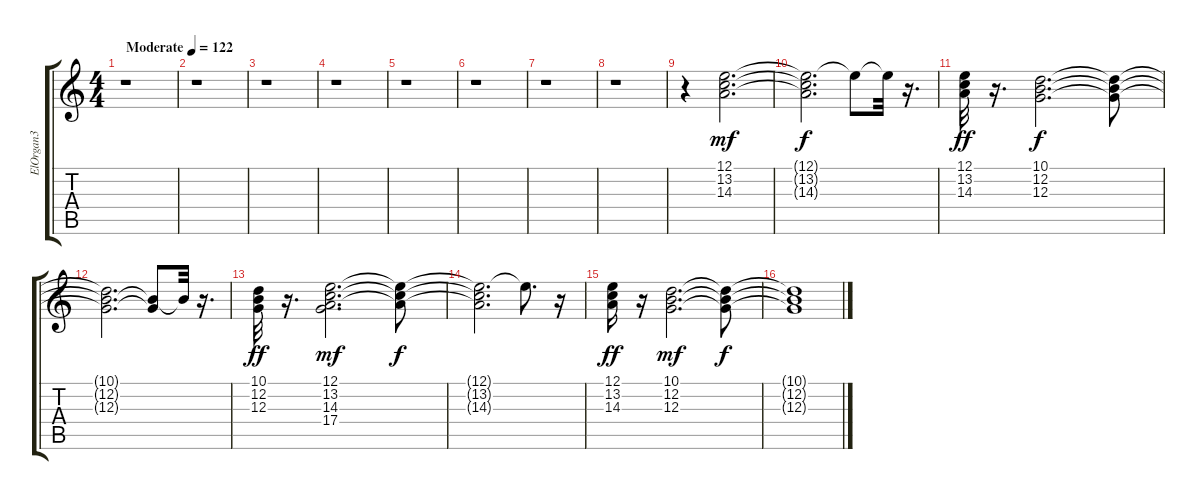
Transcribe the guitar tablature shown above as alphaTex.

\track ("ElOrgan3" "ElOrgan3") {instrument rockorgan}
\staff {score tabs}
\tuning (E4 B3 G3 D3 A2 E2) {hide}
\ts (4 4)
\tempo (122 "Moderate")
\clef g2
\ks c
r.1{dy mf instrument rockorgan} |
r.1 |
r.1 |
r.1 |
r.1 |
r.1 |
r.1 |
r.1 |
r.4 (12.1 13.2 14.3).2{d} |
(12.1{t} 13.2{t} 14.3{t}).2{d dy f} 12.1{t}.8 12.1{t}.32 r.16{d} |
(12.1 13.2 14.3).32{dy ff} r.16{d} (10.1 12.2 12.3).2{d dy f} (10.1{t} 12.2{t} 12.3{t}).8 |
(10.1{t} 12.2{t} 12.3{t}).2{d} (12.2{t} 12.3{t}).8 12.2{t}.32 r.16{d} |
(10.1 12.2 12.3).32{dy ff} r.16{d} (12.1 13.2 14.3 17.4).2{d dy mf} (12.1{t} 13.2{t} 14.3{t}).8{dy f} |
(12.1{t} 13.2{t} 14.3{t}).2{d} 12.1{t}.8{d} r.16 |
(12.1 13.2 14.3).16{dy ff} r.16 (10.1 12.2 12.3).2{d dy mf} (10.1{t} 12.2{t} 12.3{t}).8{dy f} |
(10.1{t} 12.2{t} 12.3{t}).1
